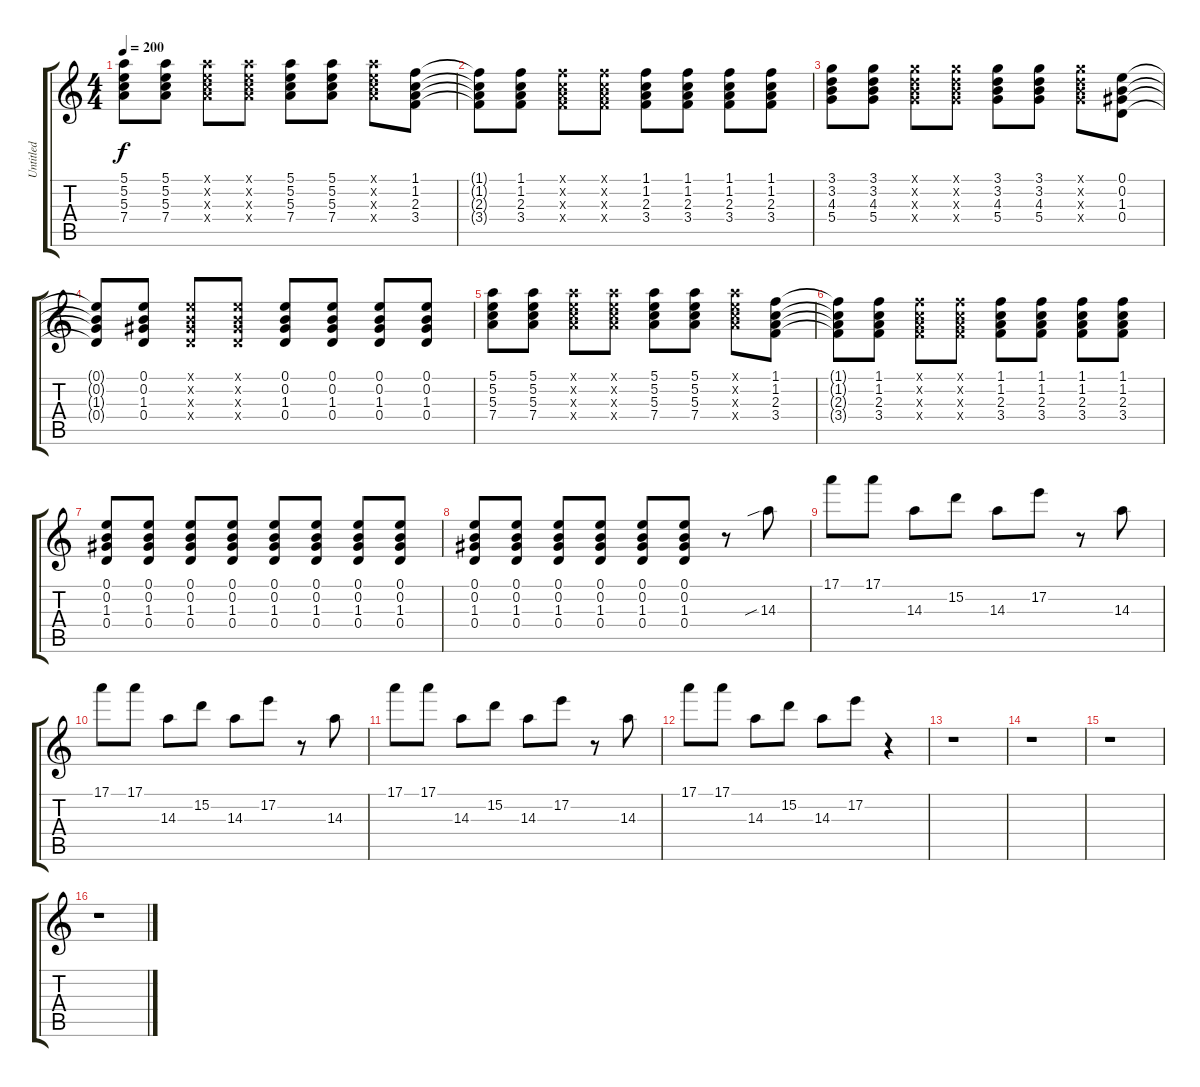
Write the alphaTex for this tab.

\track ("Untitled" "Untitled") {instrument distortionguitar}
\staff {score tabs}
\tuning (E4 B3 G3 D3 A2 E2) {hide}
\ts (4 4)
\tempo 200
\clef g2
\ks c
(5.1 5.2 5.3 7.4).8{dy f} (5.1 5.2 5.3 7.4).8 (5.1{x} 5.2{x} 5.3{x} 7.4{x}).8 (5.1{x} 5.2{x} 5.3{x} 7.4{x}).8 (5.1 5.2 5.3 7.4).8 (5.1 5.2 5.3 7.4).8 (5.1{x} 5.2{x} 5.3{x} 7.4{x}).8 (1.1 1.2 2.3 3.4).8 |
(1.1{t} 1.2{t} 2.3{t} 3.4{t}).8 (1.1 1.2 2.3 3.4).8 (1.1{x} 1.2{x} 2.3{x} 3.4{x}).8 (1.1{x} 1.2{x} 2.3{x} 3.4{x}).8 (1.1 1.2 2.3 3.4).8 (1.1 1.2 2.3 3.4).8 (1.1 1.2 2.3 3.4).8 (1.1 1.2 2.3 3.4).8 |
(3.1 3.2 4.3 5.4).8 (3.1 3.2 4.3 5.4).8 (3.1{x} 3.2{x} 4.3{x} 5.4{x}).8 (3.1{x} 3.2{x} 4.3{x} 5.4{x}).8 (3.1 3.2 4.3 5.4).8 (3.1 3.2 4.3 5.4).8 (3.1{x} 3.2{x} 4.3{x} 5.4{x}).8 (0.1 0.2 1.3 0.4).8 |
(0.1{t} 0.2{t} 1.3{t} 0.4{t}).8 (0.1 0.2 1.3 0.4).8 (0.1{x} 0.2{x} 1.3{x} 0.4{x}).8 (0.1{x} 0.2{x} 1.3{x} 0.4{x}).8 (0.1 0.2 1.3 0.4).8 (0.1 0.2 1.3 0.4).8 (0.1 0.2 1.3 0.4).8 (0.1 0.2 1.3 0.4).8 |
(5.1 5.2 5.3 7.4).8 (5.1 5.2 5.3 7.4).8 (5.1{x} 5.2{x} 5.3{x} 7.4{x}).8 (5.1{x} 5.2{x} 5.3{x} 7.4{x}).8 (5.1 5.2 5.3 7.4).8 (5.1 5.2 5.3 7.4).8 (5.1{x} 5.2{x} 5.3{x} 7.4{x}).8 (1.1 1.2 2.3 3.4).8 |
(1.1{t} 1.2{t} 2.3{t} 3.4{t}).8 (1.1 1.2 2.3 3.4).8 (1.1{x} 1.2{x} 2.3{x} 3.4{x}).8 (1.1{x} 1.2{x} 2.3{x} 3.4{x}).8 (1.1 1.2 2.3 3.4).8 (1.1 1.2 2.3 3.4).8 (1.1 1.2 2.3 3.4).8 (1.1 1.2 2.3 3.4).8 |
(0.1 0.2 1.3 0.4).8 (0.1 0.2 1.3 0.4).8 (0.1 0.2 1.3 0.4).8 (0.1 0.2 1.3 0.4).8 (0.1 0.2 1.3 0.4).8 (0.1 0.2 1.3 0.4).8 (0.1 0.2 1.3 0.4).8 (0.1 0.2 1.3 0.4).8 |
(0.1 0.2 1.3 0.4).8 (0.1 0.2 1.3 0.4).8 (0.1 0.2 1.3 0.4).8 (0.1 0.2 1.3 0.4).8 (0.1 0.2 1.3 0.4).8 (0.1 0.2 1.3 0.4).8 r.8 14.3{sib}.8 |
17.1.8 17.1.8 14.3.8 15.2.8 14.3.8 17.2.8 r.8 14.3.8 |
17.1.8 17.1.8 14.3.8 15.2.8 14.3.8 17.2.8 r.8 14.3.8 |
17.1.8 17.1.8 14.3.8 15.2.8 14.3.8 17.2.8 r.8 14.3.8 |
17.1.8 17.1.8 14.3.8 15.2.8 14.3.8 17.2.8 r.4 |
r.1 |
r.1 |
r.1 |
r.1
